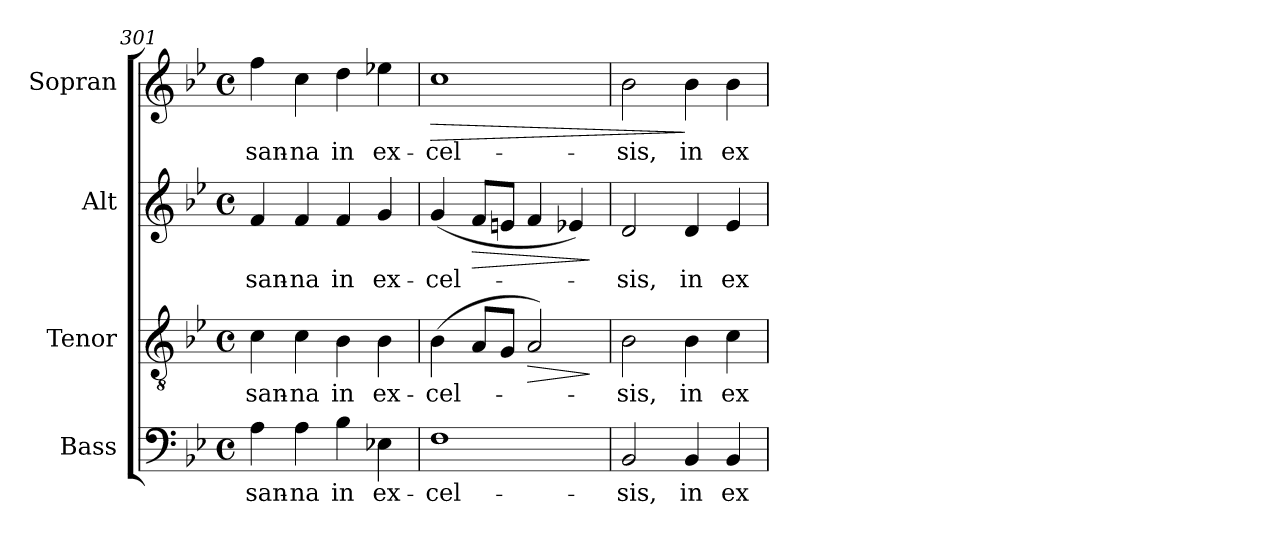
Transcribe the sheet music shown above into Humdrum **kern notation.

**kern	**text	**kern	**text	**dynam	**kern	**text	**dynam	**kern	**text	**dynam
*part4	*part4	*part3	*part3	*part3	*part2	*part2	*part2	*part1	*part1	*part1
*staff4	*staff4	*staff3	*staff3	*staff3	*staff2	*staff2	*staff2	*staff1	*staff1	*staff1
*I"Bass	*	*I"Tenor	*	*	*I"Alt	*	*	*I"Sopran	*	*
*I'B.	*	*I'T.	*	*	*I'A.	*	*	*I'S.	*	*
!!LO:LB:g=z
*clefF4	*	*clefGv2	*	*	*clefG2	*	*	*clefG2	*	*
*k[b-e-]	*	*k[b-e-]	*	*	*k[b-e-]	*	*	*k[b-e-]	*	*
*B-:	*	*B-:	*	*	*B-:	*	*	*B-:	*	*
*M4/4	*	*M4/4	*	*	*M4/4	*	*	*M4/4	*	*
*met(c)	*	*met(c)	*	*	*met(c)	*	*	*met(c)	*	*
=301	=301	=301	=301	=301	=301	=301	=301	=301	=301	=301
!	!LO:LY:b	!	!LO:LY:b	!	!	!LO:LY:b	!	!	!LO:LY:b	!
4A\	-san-	4c\	-san-	.	4f/	-san-	.	4ff\	-san-	.
!	!LO:LY:b	!	!LO:LY:b	!	!	!LO:LY:b	!	!	!LO:LY:b	!
4A\	-na	4c\	-na	.	4f/	-na	.	4cc\	-na	.
!	!LO:LY:b	!	!LO:LY:b	!	!	!LO:LY:b	!	!	!LO:LY:b	!
4B-\	in	4B-\	in	.	4f/	in	.	4dd\	in	.
!	!LO:LY:b	!	!LO:LY:b	!	!	!LO:LY:b	!	!	!LO:LY:b	!
4E-X\	ex-	4B-\	ex-	.	4g/	ex-	.	4ee-X\	ex-	.
=302	=302	=302	=302	=302	=302	=302	=302	=302	=302	=302
!	!LO:LY:b	!	!LO:LY:b	!	!	!LO:LY:b	!	!	!LO:LY:b	!LO:HP:b
1F	-cel-	(>4B-\	-cel-	.	(<4g/	-cel-	.	1cc	-cel-	>
!	!	!	!	!	!	!	!LO:HP:b	!	!	!
.	.	8A/L	.	.	8f/L	.	>	.	.	.
.	.	8G/J	.	.	8en/J	.	.	.	.	.
!	!	!	!	!LO:HP:b	!	!	!	!	!	!
.	.	2A/)	.	>	4f/	.	.	.	.	.
.	.	.	.	.	4e-X/)	.	.	.	.	.
.	.	.	.	]	.	.	]	.	.	.
=303	=303	=303	=303	=303	=303	=303	=303	=303	=303	=303
!	!LO:LY:b	!	!LO:LY:b	!	!	!LO:LY:b	!	!	!LO:LY:b	!
2BB-/	-sis,	2B-\	-sis,	.	2d/	-sis,	.	2b-\	-sis,	.
!	!LO:LY:b	!	!LO:LY:b	!	!	!LO:LY:b	!	!	!LO:LY:b	!
4BB-/	in	4B-\	in	.	4d/	in	.	4b-\	in	]
!	!LO:LY:b	!	!LO:LY:b	!	!	!LO:LY:b	!	!	!LO:LY:b	!
4BB-/	ex-	4c\	ex-	.	4e-/	ex-	.	4b-\	ex-	.
=	=	=	=	=	=	=	=	=	=	=
*-	*-	*-	*-	*-	*-	*-	*-	*-	*-	*-
